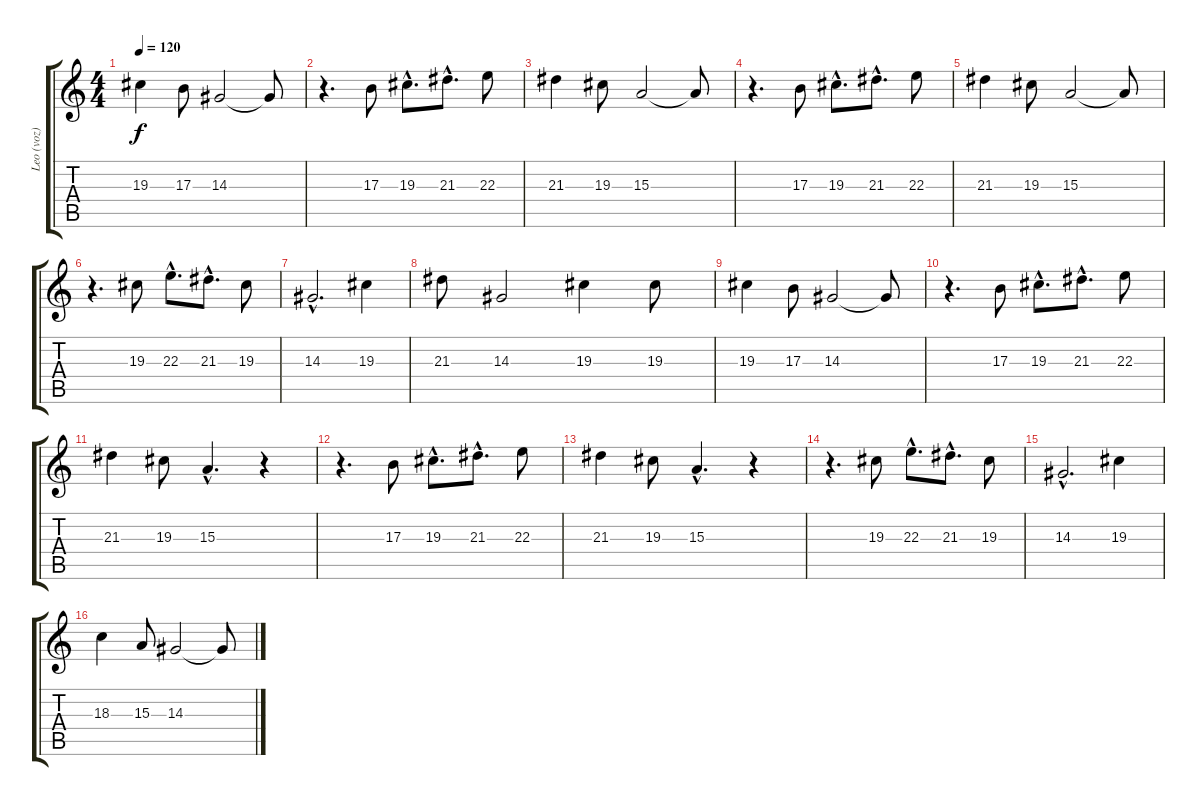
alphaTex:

\track ("Leo (voz)" "Leo (voz)") {instrument oboe}
\staff {score tabs}
\tuning (Eb4 Bb3 Gb3 Db3 Ab2 Eb2) {hide}
\ts (4 4)
\tempo 120
\clef g2
\ks c
19.3.4{dy f} 17.3.8 14.3.2 14.3{t}.8 |
r.4{d} 17.3.8 19.3{hac}.8{d} 21.3{hac}.8{d} 22.3.8 |
21.3.4 19.3.8 15.3.2 15.3{t}.8 |
r.4{d} 17.3.8 19.3{hac}.8{d} 21.3{hac}.8{d} 22.3.8 |
21.3.4 19.3.8 15.3.2 15.3{t}.8 |
r.4{d} 19.3.8 22.3{hac}.8{d} 21.3{hac}.8{d} 19.3.8 |
14.3{hac}.2{d} 19.3.4 |
21.3.8 14.3.2 19.3.4 19.3.8 |
19.3.4 17.3.8 14.3.2 14.3{t}.8 |
r.4{d} 17.3.8 19.3{hac}.8{d} 21.3{hac}.8{d} 22.3.8 |
21.3.4 19.3.8 15.3{hac}.4{d} r.4 |
r.4{d} 17.3.8 19.3{hac}.8{d} 21.3{hac}.8{d} 22.3.8 |
21.3.4 19.3.8 15.3{hac}.4{d} r.4 |
r.4{d} 19.3.8 22.3{hac}.8{d} 21.3{hac}.8{d} 19.3.8 |
14.3{hac}.2{d} 19.3.4 |
18.3.4 15.3.8 14.3.2 14.3{t}.8
